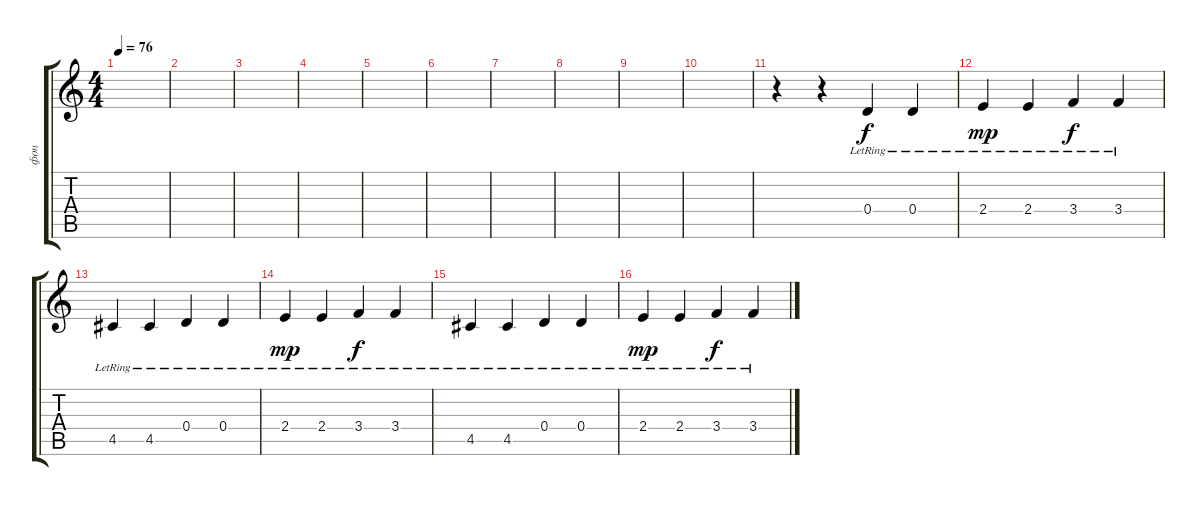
\track ("фон" "фон") {instrument electricguitarjazz}
\staff {score tabs}
\tuning (E4 B3 G3 D3 A2 E2) {hide}
\ts (4 4)
\tempo 76
\clef g2
\ks c
|
|
|
|
|
|
|
|
|
|
r.4 r.4 0.4{lr}.4 0.4{lr}.4 |
2.4{lr}.4{dy mp} 2.4{lr}.4 3.4{lr}.4{dy f} 3.4{lr}.4 |
4.5{lr}.4 4.5{lr}.4 0.4{lr}.4 0.4{lr}.4 |
2.4{lr}.4{dy mp} 2.4{lr}.4 3.4{lr}.4{dy f} 3.4{lr}.4 |
4.5{lr}.4 4.5{lr}.4 0.4{lr}.4 0.4{lr}.4 |
2.4{lr}.4{dy mp} 2.4{lr}.4 3.4{lr}.4{dy f} 3.4{lr}.4
